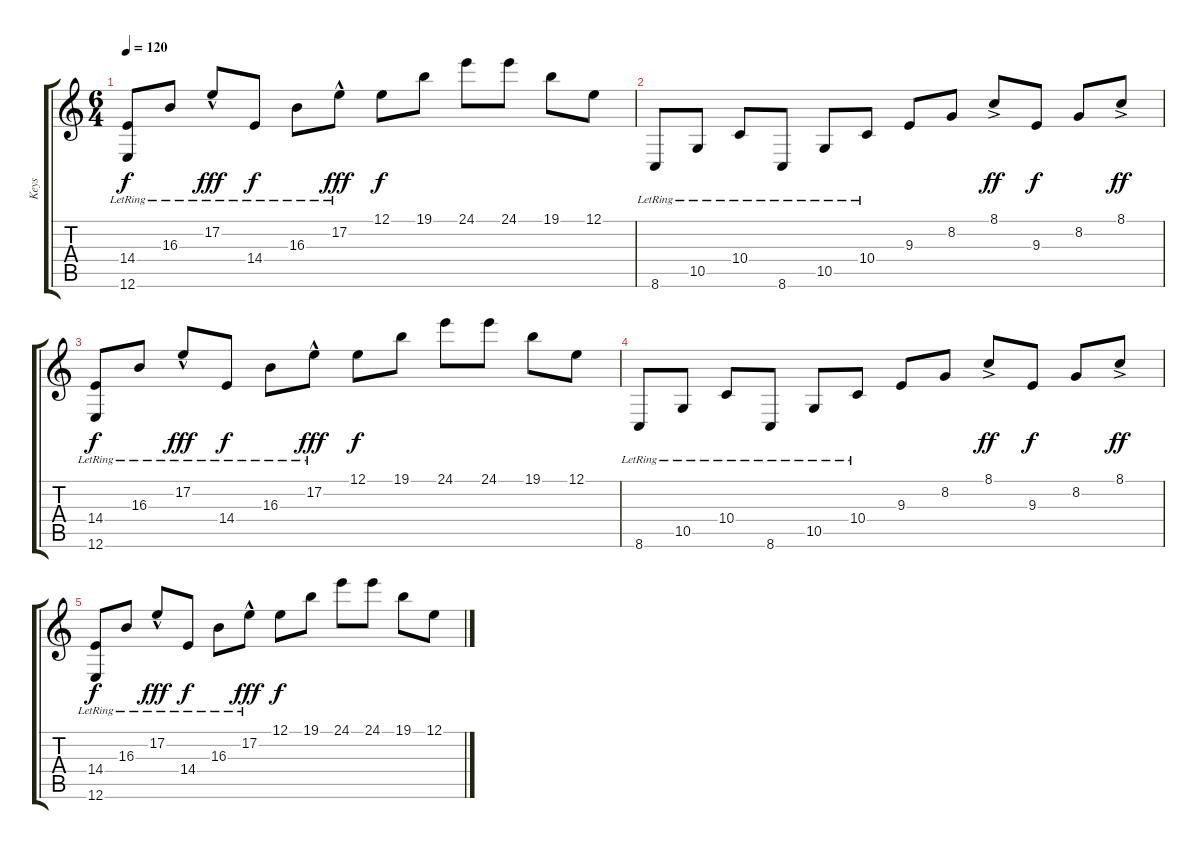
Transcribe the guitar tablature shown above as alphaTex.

\track ("Keys" "Keys") {instrument electricpiano1}
\staff {score tabs}
\tuning (E4 B3 G3 D3 A2 E2) {hide}
\ts (6 4)
\tempo 120
\clef g2
\ks c
(14.4{lr} 12.6{lr}).8{dy f} 16.3{lr}.8 17.2{hac lr}.8{dy fff} 14.4{lr}.8{dy f} 16.3{lr}.8 17.2{hac lr}.8{dy fff} 12.1.8{dy f} 19.1.8 24.1.8 24.1.8 19.1.8 12.1.8 |
8.6{lr}.8 10.5{lr}.8 10.4{lr}.8 8.6{lr}.8 10.5{lr}.8 10.4{lr}.8 9.3.8 8.2.8 8.1{ac}.8{dy ff} 9.3.8{dy f} 8.2.8 8.1{ac}.8{dy ff} |
(14.4{lr} 12.6{lr}).8{dy f} 16.3{lr}.8 17.2{hac lr}.8{dy fff} 14.4{lr}.8{dy f} 16.3{lr}.8 17.2{hac lr}.8{dy fff} 12.1.8{dy f} 19.1.8 24.1.8 24.1.8 19.1.8 12.1.8 |
8.6{lr}.8 10.5{lr}.8 10.4{lr}.8 8.6{lr}.8 10.5{lr}.8 10.4{lr}.8 9.3.8 8.2.8 8.1{ac}.8{dy ff} 9.3.8{dy f} 8.2.8 8.1{ac}.8{dy ff} |
(14.4{lr} 12.6{lr}).8{dy f} 16.3{lr}.8 17.2{hac lr}.8{dy fff} 14.4{lr}.8{dy f} 16.3{lr}.8 17.2{hac lr}.8{dy fff} 12.1.8{dy f} 19.1.8 24.1.8 24.1.8 19.1.8 12.1.8
